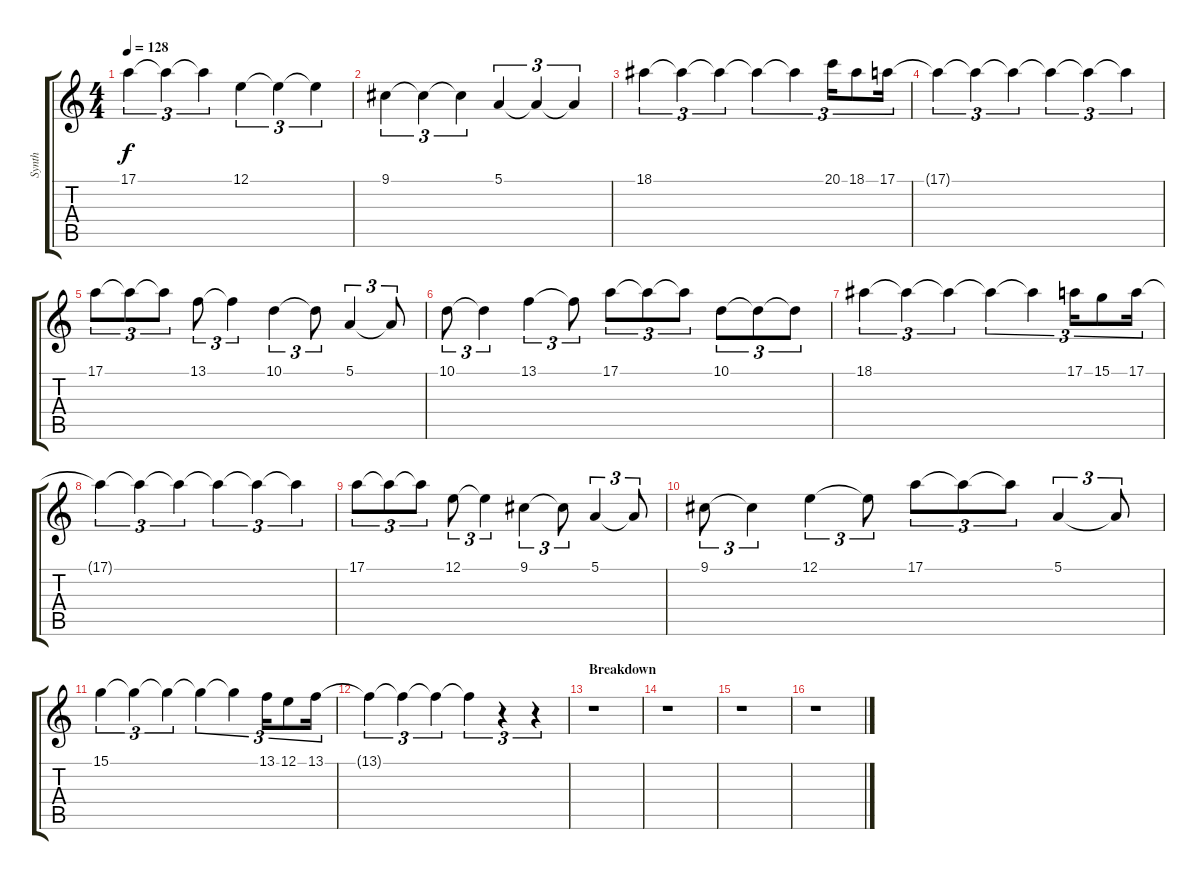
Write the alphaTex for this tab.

\track ("Synth" "Synth") {instrument synthstrings1}
\staff {score tabs}
\tuning (E4 B3 G3 D3 A2 E2) {hide}
\ts (4 4)
\tempo 128
\clef g2
\ks c
17.1.4{tu (3 2) dy f} 17.1{t}.4{tu (3 2)} 17.1{t}.4{tu (3 2)} 12.1.4{tu (3 2)} 12.1{t}.4{tu (3 2)} 12.1{t}.4{tu (3 2)} |
9.1.4{tu (3 2)} 9.1{t}.4{tu (3 2)} 9.1{t}.4{tu (3 2)} 5.1.4{tu (3 2)} 5.1{t}.4{tu (3 2)} 5.1{t}.4{tu (3 2)} |
18.1.4{tu (3 2)} 18.1{t}.4{tu (3 2)} 18.1{t}.4{tu (3 2)} 18.1{t}.4{tu (3 2)} 18.1{t}.4{tu (3 2)} 20.1.16{tu (3 2)} 18.1.8{tu (3 2)} 17.1.16{tu (3 2)} |
17.1{t}.4{tu (3 2)} 17.1{t}.4{tu (3 2)} 17.1{t}.4{tu (3 2)} 17.1{t}.4{tu (3 2)} 17.1{t}.4{tu (3 2)} 17.1{t}.4{tu (3 2)} |
17.1.8{tu (3 2)} 17.1{t}.8{tu (3 2)} 17.1{t}.8{tu (3 2)} 13.1.8{tu (3 2)} 13.1{t}.4{tu (3 2)} 10.1.4{tu (3 2)} 10.1{t}.8{tu (3 2)} 5.1.4{tu (3 2)} 5.1{t}.8{tu (3 2)} |
10.1.8{tu (3 2)} 10.1{t}.4{tu (3 2)} 13.1.4{tu (3 2)} 13.1{t}.8{tu (3 2)} 17.1.8{tu (3 2)} 17.1{t}.8{tu (3 2)} 17.1{t}.8{tu (3 2)} 10.1.8{tu (3 2)} 10.1{t}.8{tu (3 2)} 10.1{t}.8{tu (3 2)} |
18.1.4{tu (3 2)} 18.1{t}.4{tu (3 2)} 18.1{t}.4{tu (3 2)} 18.1{t}.4{tu (3 2)} 18.1{t}.4{tu (3 2)} 17.1.16{tu (3 2)} 15.1.8{tu (3 2)} 17.1.16{tu (3 2)} |
17.1{t}.4{tu (3 2)} 17.1{t}.4{tu (3 2)} 17.1{t}.4{tu (3 2)} 17.1{t}.4{tu (3 2)} 17.1{t}.4{tu (3 2)} 17.1{t}.4{tu (3 2)} |
17.1.8{tu (3 2)} 17.1{t}.8{tu (3 2)} 17.1{t}.8{tu (3 2)} 12.1.8{tu (3 2)} 12.1{t}.4{tu (3 2)} 9.1.4{tu (3 2)} 9.1{t}.8{tu (3 2)} 5.1.4{tu (3 2)} 5.1{t}.8{tu (3 2)} |
9.1.8{tu (3 2)} 9.1{t}.4{tu (3 2)} 12.1.4{tu (3 2)} 12.1{t}.8{tu (3 2)} 17.1.8{tu (3 2)} 17.1{t}.8{tu (3 2)} 17.1{t}.8{tu (3 2)} 5.1.4{tu (3 2)} 5.1{t}.8{tu (3 2)} |
15.1.4{tu (3 2)} 15.1{t}.4{tu (3 2)} 15.1{t}.4{tu (3 2)} 15.1{t}.4{tu (3 2)} 15.1{t}.4{tu (3 2)} 13.1.16{tu (3 2)} 12.1.8{tu (3 2)} 13.1.16{tu (3 2)} |
13.1{t}.4{tu (3 2)} 13.1{t}.4{tu (3 2)} 13.1{t}.4{tu (3 2)} 13.1{t}.4{tu (3 2)} r.4{tu (3 2)} r.4{tu (3 2)} |
\section ("" "Breakdown")
r.1 |
r.1 |
r.1 |
r.1
